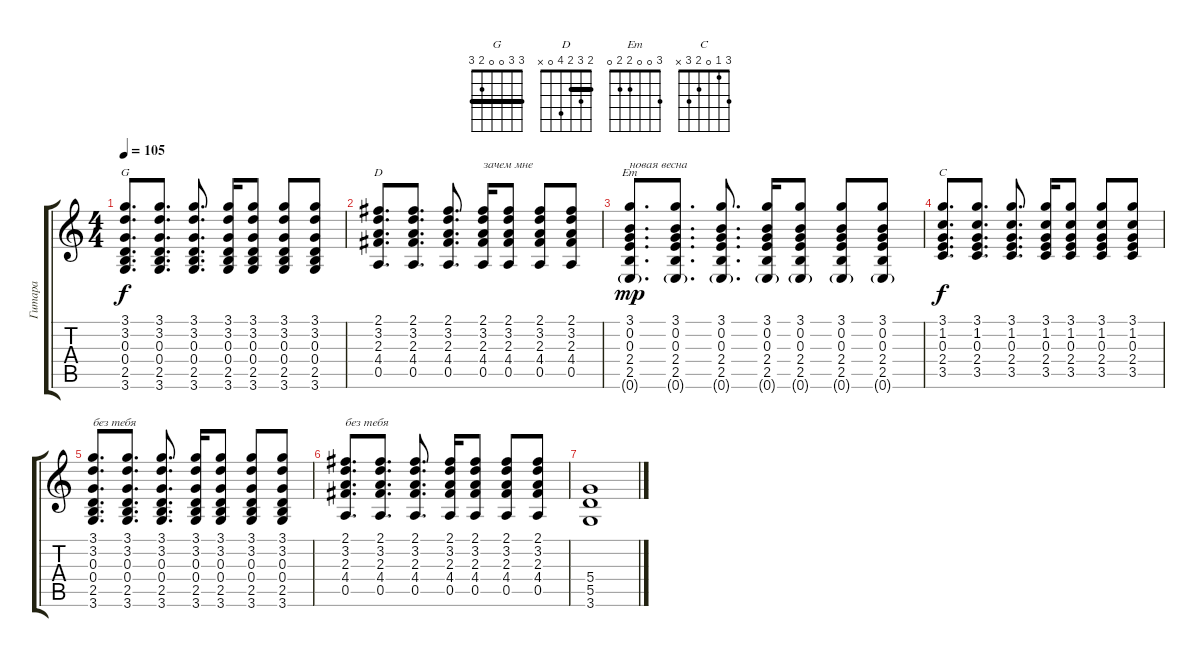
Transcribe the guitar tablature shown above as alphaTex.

\track ("Гитара" "Гитара") {instrument acousticguitarsteel}
\staff {score tabs}
\tuning (E4 B3 G3 D3 A2 E2) {hide}
\chord ("G" 3 3 0 0 2 3) {barre 3}
\chord ("D" 2 3 2 4 0 x) {barre 2}
\chord ("Em" 3 0 0 2 2 0)
\chord ("C" 3 1 0 2 3 x)
\ts (4 4)
\tempo 105
\clef g2
\ks c
(3.1 3.2 0.3 0.4 2.5 3.6).8{d ch "G" dy f} (3.1 3.2 0.3 0.4 2.5 3.6).8{d} (3.1 3.2 0.3 0.4 2.5 3.6).8{d} (3.1 3.2 0.3 0.4 2.5 3.6).16 (3.1 3.2 0.3 0.4 2.5 3.6).8 (3.1 3.2 0.3 0.4 2.5 3.6).8 (3.1 3.2 0.3 0.4 2.5 3.6).8 |
(2.1 3.2 2.3 4.4 0.5).8{d ch "D"} (2.1 3.2 2.3 4.4 0.5).8{d} (2.1 3.2 2.3 4.4 0.5).8{d} (2.1 3.2 2.3 4.4 0.5).16{txt "зачем мне"} (2.1 3.2 2.3 4.4 0.5).8 (2.1 3.2 2.3 4.4 0.5).8 (2.1 3.2 2.3 4.4 0.5).8 |
(3.1 0.2 0.3 2.4 2.5 0.6{g}).8{d ch "Em" txt "новая весна" dy mp} (3.1 0.2 0.3 2.4 2.5 0.6{g}).8{d} (3.1 0.2 0.3 2.4 2.5 0.6{g}).8{d} (3.1 0.2 0.3 2.4 2.5 0.6{g}).16 (3.1 0.2 0.3 2.4 2.5 0.6{g}).8 (3.1 0.2 0.3 2.4 2.5 0.6{g}).8 (3.1 0.2 0.3 2.4 2.5 0.6{g}).8 |
(3.1 1.2 0.3 2.4 3.5).8{d ch "C" dy f} (3.1 1.2 0.3 2.4 3.5).8{d} (3.1 1.2 0.3 2.4 3.5).8{d} (3.1 1.2 0.3 2.4 3.5).16 (3.1 1.2 0.3 2.4 3.5).8 (3.1 1.2 0.3 2.4 3.5).8 (3.1 1.2 0.3 2.4 3.5).8 |
(3.1 3.2 0.3 0.4 2.5 3.6).8{d txt "без тебя"} (3.1 3.2 0.3 0.4 2.5 3.6).8{d} (3.1 3.2 0.3 0.4 2.5 3.6).8{d} (3.1 3.2 0.3 0.4 2.5 3.6).16 (3.1 3.2 0.3 0.4 2.5 3.6).8 (3.1 3.2 0.3 0.4 2.5 3.6).8 (3.1 3.2 0.3 0.4 2.5 3.6).8 |
(2.1 3.2 2.3 4.4 0.5).8{d txt "без тебя"} (2.1 3.2 2.3 4.4 0.5).8{d} (2.1 3.2 2.3 4.4 0.5).8{d} (2.1 3.2 2.3 4.4 0.5).16 (2.1 3.2 2.3 4.4 0.5).8 (2.1 3.2 2.3 4.4 0.5).8 (2.1 3.2 2.3 4.4 0.5).8 |
(5.4 5.5 3.6).1
